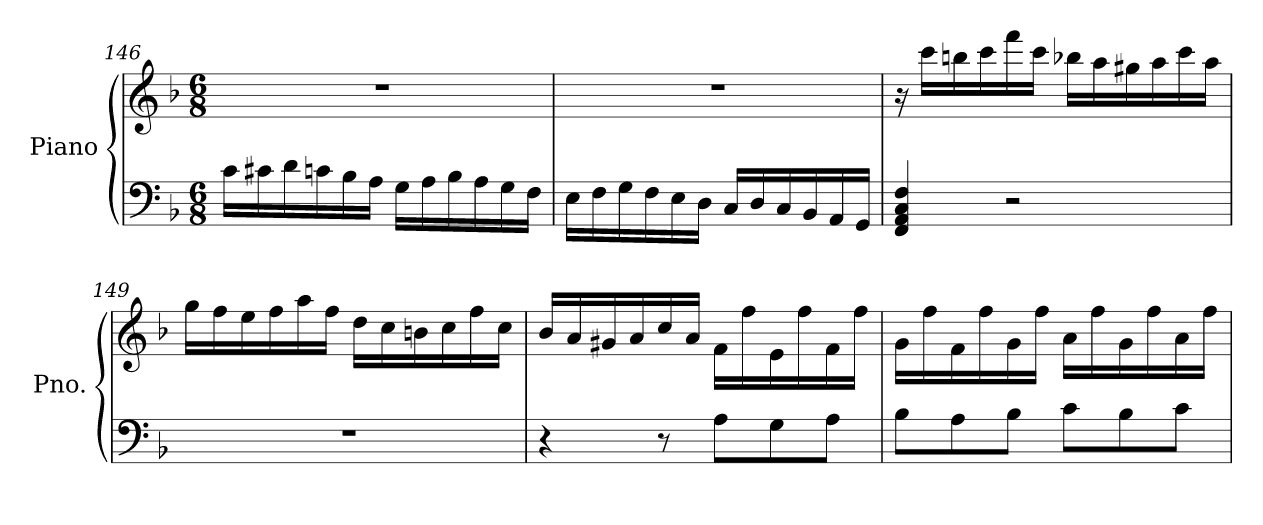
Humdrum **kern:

**kern	**kern
*part1	*part1
*staff2	*staff1
*I"Piano	*
*I'Pno.	*
*clefF4	*clefG2
*k[b-]	*k[b-]
*M6/8	*M6/8
=146	=146
16c\LL	2.r
16c#X\	.
16d\	.
16cn\	.
16B-\	.
16A\JJ	.
16G\LL	.
16A\	.
16B-\	.
16A\	.
16G\	.
16F\JJ	.
=147	=147
16E\LL	2.r
16F\	.
16G\	.
16F\	.
16E\	.
16D\JJ	.
16C/LL	.
16D/	.
16C/	.
16BB-/	.
16AA/	.
16GG/JJ	.
!!LO:PB:g=z
=148	=148
4FF/ 4AA/ 4C/ 4F/	16r
.	16ccc\LL
.	16bbn\
.	16ccc\
2r	16fff\
.	16ccc\JJ
.	16bb-X\LL
.	16aa\
.	16gg#X\
.	16aa\
.	16ccc\
.	16aa\JJ
=149	=149
2.r	16gg\LL
.	16ff\
.	16ee\
.	16ff\
.	16aa\
.	16ff\JJ
.	16dd\LL
.	16cc\
.	16bn\
.	16cc\
.	16ff\
.	16cc\JJ
=150	=150
4r	16b-/LL
.	16a/
.	16g#X/
.	16a/
8r	16cc/
.	16a/JJ
8A\L	16f\LL
.	16ff\
8G\	16e\
.	16ff\
8A\J	16f\
.	16ff\JJ
!!LO:LB:g=z
=151	=151
8B-\L	16g\LL
.	16ff\
8A\	16f\
.	16ff\
8B-\J	16g\
.	16ff\JJ
8c\L	16a\LL
.	16ff\
8B-\	16g\
.	16ff\
8c\J	16a\
.	16ff\JJ
=	=
*-	*-
